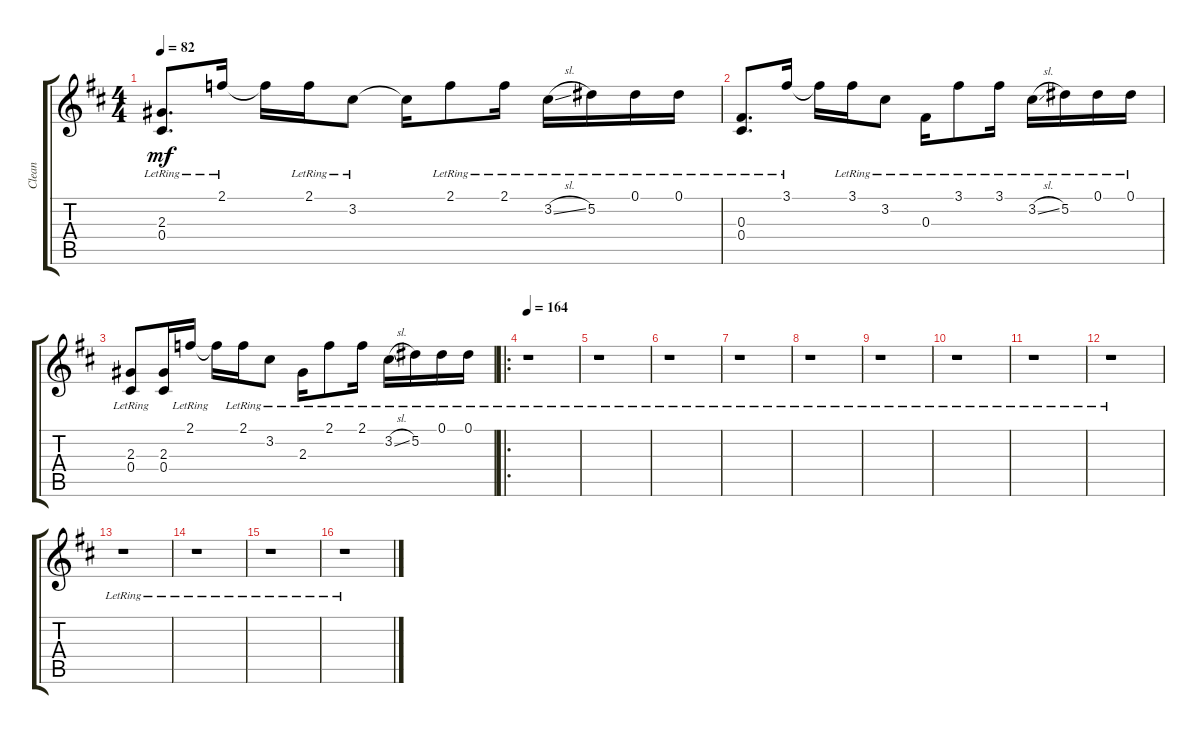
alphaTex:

\track ("Clean" "Clean") {instrument electricguitarclean}
\staff {score tabs}
\tuning (Eb4 Bb3 Gb3 Db3 Ab2 Eb2) {hide}
\ts (4 4)
\tempo 82
\clef g2
\ks d
(2.3{lr} 0.4{lr}).8{d dy mf} 2.1{lr}.16 2.1{t}.16 2.1{lr}.16 3.2{lr}.8 3.2{t}.16 2.1{lr}.8 2.1{lr}.16 3.2{sl lr}.16 5.2{lr}.16 0.1{lr}.16 0.1{lr}.16 |
(0.3{lr} 0.4{lr}).8{d} 3.1{lr}.16 3.1{t}.16 3.1{lr}.16 3.2{lr}.8 0.3{lr}.16 3.1{lr}.8 3.1{lr}.16 3.2{sl lr}.16 5.2{lr}.16 0.1{lr}.16 0.1{lr}.16 |
(2.3{lr} 0.4{lr}).8 (2.3 0.4).16 2.1{lr}.16 2.1{t}.16 2.1{lr}.16 3.2{lr}.8 2.3{lr}.16 2.1{lr}.8 2.1{lr}.16 3.2{sl lr}.16 5.2{lr}.16 0.1{lr}.16 0.1{lr}.16 |
\ro
\tempo 164
r.1 |
r.1 |
r.1 |
r.1 |
r.1 |
r.1 |
r.1 |
r.1 |
r.1 |
r.1 |
r.1 |
r.1 |
r.1
